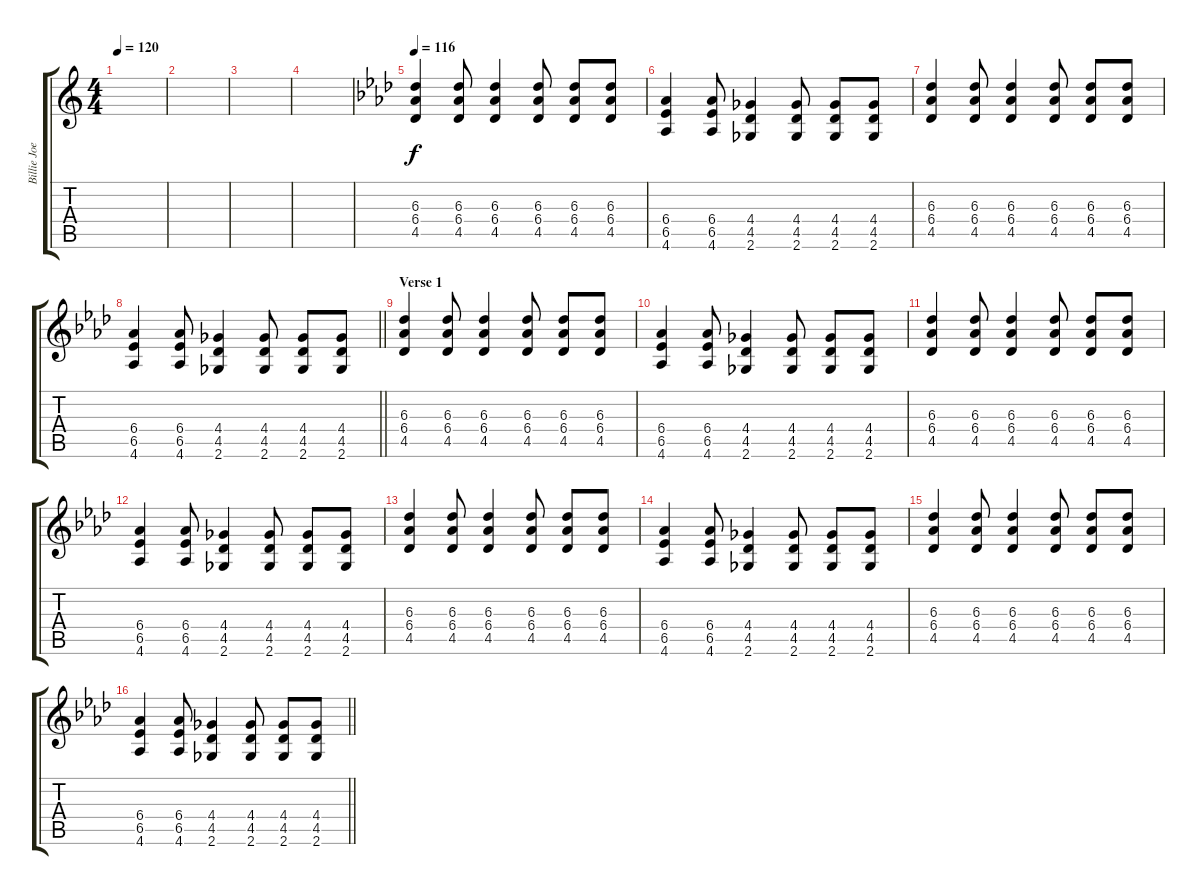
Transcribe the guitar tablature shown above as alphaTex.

\track ("Billie Joe Armstrong (Rhythm Guitar)" "Billie Joe") {instrument overdrivenguitar}
\staff {score tabs}
\tuning (E4 B3 G3 D3 A2 E2) {hide}
\ts (4 4)
\tempo 120
\clef g2
\ks c
|
|
|
|
\tempo 116
\ks ab
(6.3 6.4 4.5).4 (6.3 6.4 4.5).8 (6.3 6.4 4.5).4 (6.3 6.4 4.5).8 (6.3 6.4 4.5).8 (6.3 6.4 4.5).8 |
(6.4 6.5 4.6).4 (6.4 6.5 4.6).8 (4.4 4.5 2.6).4 (4.4 4.5 2.6).8 (4.4 4.5 2.6).8 (4.4 4.5 2.6).8 |
(6.3 6.4 4.5).4 (6.3 6.4 4.5).8 (6.3 6.4 4.5).4 (6.3 6.4 4.5).8 (6.3 6.4 4.5).8 (6.3 6.4 4.5).8 |
\barLineRight lightlight
(6.4 6.5 4.6).4 (6.4 6.5 4.6).8 (4.4 4.5 2.6).4 (4.4 4.5 2.6).8 (4.4 4.5 2.6).8 (4.4 4.5 2.6).8 |
\section ("" "Verse 1")
(6.3 6.4 4.5).4 (6.3 6.4 4.5).8 (6.3 6.4 4.5).4 (6.3 6.4 4.5).8 (6.3 6.4 4.5).8 (6.3 6.4 4.5).8 |
(6.4 6.5 4.6).4 (6.4 6.5 4.6).8 (4.4 4.5 2.6).4 (4.4 4.5 2.6).8 (4.4 4.5 2.6).8 (4.4 4.5 2.6).8 |
(6.3 6.4 4.5).4 (6.3 6.4 4.5).8 (6.3 6.4 4.5).4 (6.3 6.4 4.5).8 (6.3 6.4 4.5).8 (6.3 6.4 4.5).8 |
(6.4 6.5 4.6).4 (6.4 6.5 4.6).8 (4.4 4.5 2.6).4 (4.4 4.5 2.6).8 (4.4 4.5 2.6).8 (4.4 4.5 2.6).8 |
(6.3 6.4 4.5).4 (6.3 6.4 4.5).8 (6.3 6.4 4.5).4 (6.3 6.4 4.5).8 (6.3 6.4 4.5).8 (6.3 6.4 4.5).8 |
(6.4 6.5 4.6).4 (6.4 6.5 4.6).8 (4.4 4.5 2.6).4 (4.4 4.5 2.6).8 (4.4 4.5 2.6).8 (4.4 4.5 2.6).8 |
(6.3 6.4 4.5).4 (6.3 6.4 4.5).8 (6.3 6.4 4.5).4 (6.3 6.4 4.5).8 (6.3 6.4 4.5).8 (6.3 6.4 4.5).8 |
\barLineRight lightlight
(6.4 6.5 4.6).4 (6.4 6.5 4.6).8 (4.4 4.5 2.6).4 (4.4 4.5 2.6).8 (4.4 4.5 2.6).8 (4.4 4.5 2.6).8
